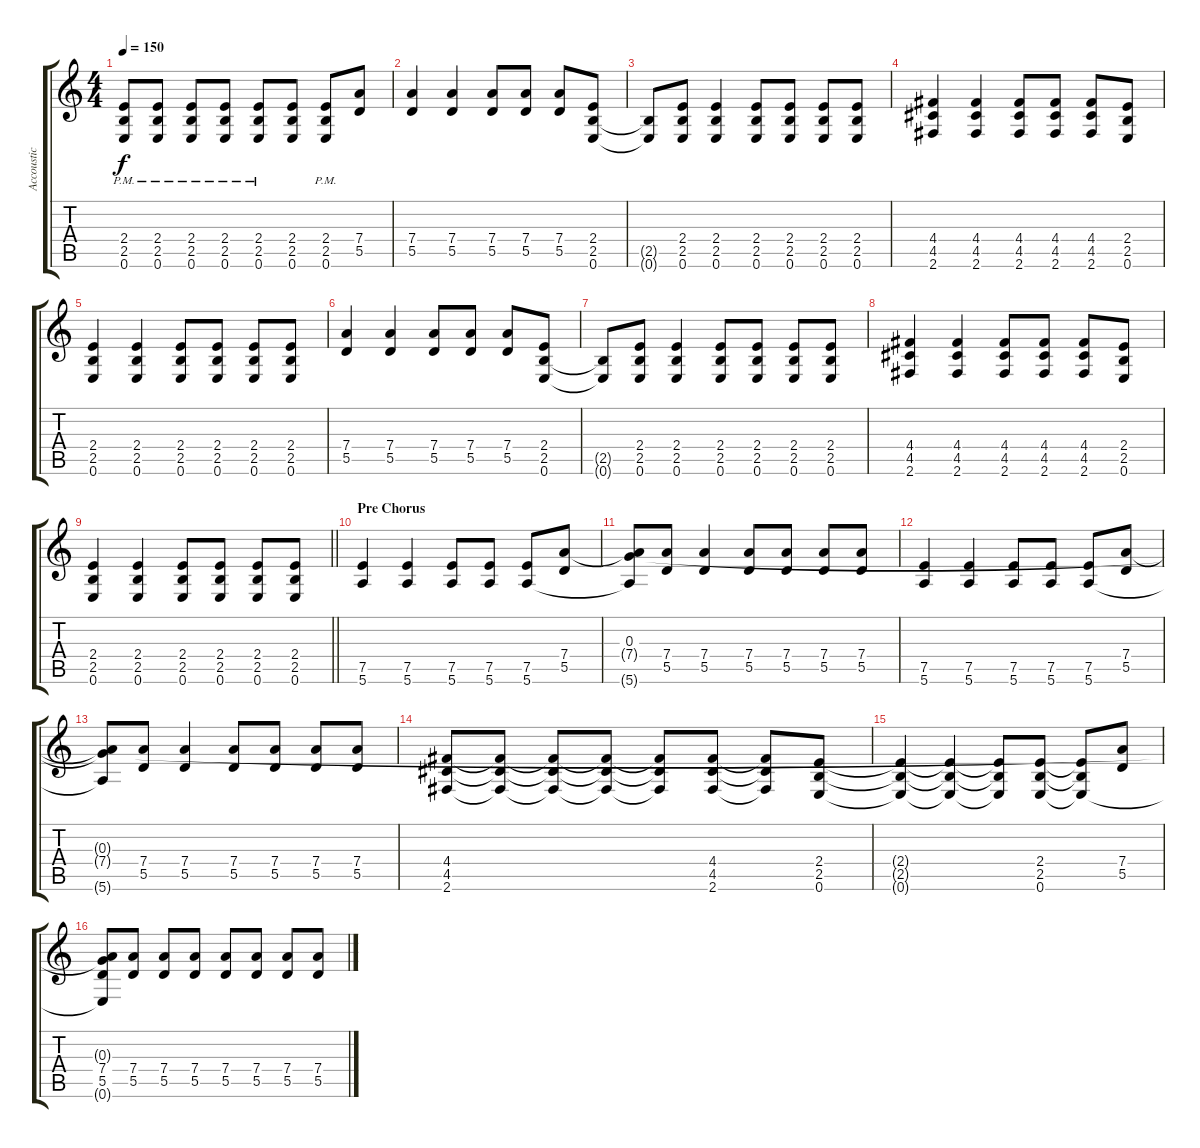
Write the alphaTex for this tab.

\track ("Accoustic / Rhythm" "Accoustic ") {instrument overdrivenguitar}
\staff {score tabs}
\tuning (E4 B3 G3 D3 A2 E2) {hide}
\ts (4 4)
\tempo 150
\clef g2
\ks c
(2.4{pm} 2.5{pm} 0.6{pm}).8{dy f} (2.4{pm} 2.5{pm} 0.6{pm}).8 (2.4{pm} 2.5{pm} 0.6{pm}).8 (2.4{pm} 2.5{pm} 0.6{pm}).8 (2.4{pm} 2.5{pm} 0.6{pm}).8 (2.4 2.5 0.6).8 (2.4{pm} 2.5{pm} 0.6{pm}).8 (7.4 5.5).8 |
(7.4 5.5).4 (7.4 5.5).4 (7.4 5.5).8 (7.4 5.5).8 (7.4 5.5).8 (2.4 2.5 0.6).8 |
(2.5{t} 0.6{t}).8 (2.4 2.5 0.6).8 (2.4 2.5 0.6).4 (2.4 2.5 0.6).8 (2.4 2.5 0.6).8 (2.4 2.5 0.6).8 (2.4 2.5 0.6).8 |
(4.4 4.5 2.6).4 (4.4 4.5 2.6).4 (4.4 4.5 2.6).8 (4.4 4.5 2.6).8 (4.4 4.5 2.6).8 (2.4 2.5 0.6).8 |
(2.4 2.5 0.6).4 (2.4 2.5 0.6).4 (2.4 2.5 0.6).8 (2.4 2.5 0.6).8 (2.4 2.5 0.6).8 (2.4 2.5 0.6).8 |
(7.4 5.5).4 (7.4 5.5).4 (7.4 5.5).8 (7.4 5.5).8 (7.4 5.5).8 (2.4 2.5 0.6).8 |
(2.5{t} 0.6{t}).8 (2.4 2.5 0.6).8 (2.4 2.5 0.6).4 (2.4 2.5 0.6).8 (2.4 2.5 0.6).8 (2.4 2.5 0.6).8 (2.4 2.5 0.6).8 |
(4.4 4.5 2.6).4 (4.4 4.5 2.6).4 (4.4 4.5 2.6).8 (4.4 4.5 2.6).8 (4.4 4.5 2.6).8 (2.4 2.5 0.6).8 |
\barLineRight lightlight
(2.4 2.5 0.6).4 (2.4 2.5 0.6).4 (2.4 2.5 0.6).8 (2.4 2.5 0.6).8 (2.4 2.5 0.6).8 (2.4 2.5 0.6).8 |
\section ("" "Pre Chorus")
(7.5 5.6).4 (7.5 5.6).4 (7.5 5.6).8 (7.5 5.6).8 (7.5 5.6).8 (7.4 5.5).8 |
(0.3 7.4{t} 5.6{t}).8 (7.4 5.5).8 (7.4 5.5).4 (7.4 5.5).8 (7.4 5.5).8 (7.4 5.5).8 (7.4 5.5).8 |
(7.5 5.6).4 (7.5 5.6).4 (7.5 5.6).8 (7.5 5.6).8 (7.5 5.6).8 (7.4 5.5).8 |
(0.3{t} 7.4{t} 5.6{t}).8 (7.4 5.5).8 (7.4 5.5).4 (7.4 5.5).8 (7.4 5.5).8 (7.4 5.5).8 (7.4 5.5).8 |
(4.4 4.5 2.6).8 (4.4{t} 4.5{t} 2.6{t}).8 (4.4{t} 4.5{t} 2.6{t}).8 (4.4{t} 4.5{t} 2.6{t}).8 (4.4{t} 4.5{t} 2.6{t}).8 (4.4 4.5 2.6).8 (4.4{t} 4.5{t} 2.6{t}).8 (2.4 2.5 0.6).8 |
(2.4{t} 2.5{t} 0.6{t}).4 (2.4{t} 2.5{t} 0.6{t}).4 (2.4{t} 2.5{t} 0.6{t}).8 (2.4 2.5 0.6).8 (2.4{t} 2.5{t} 0.6{t}).8 (7.4 5.5).8 |
(0.3{t} 7.4 5.5 0.6{t}).8 (7.4 5.5).8 (7.4 5.5).8 (7.4 5.5).8 (7.4 5.5).8 (7.4 5.5).8 (7.4 5.5).8 (7.4 5.5).8
